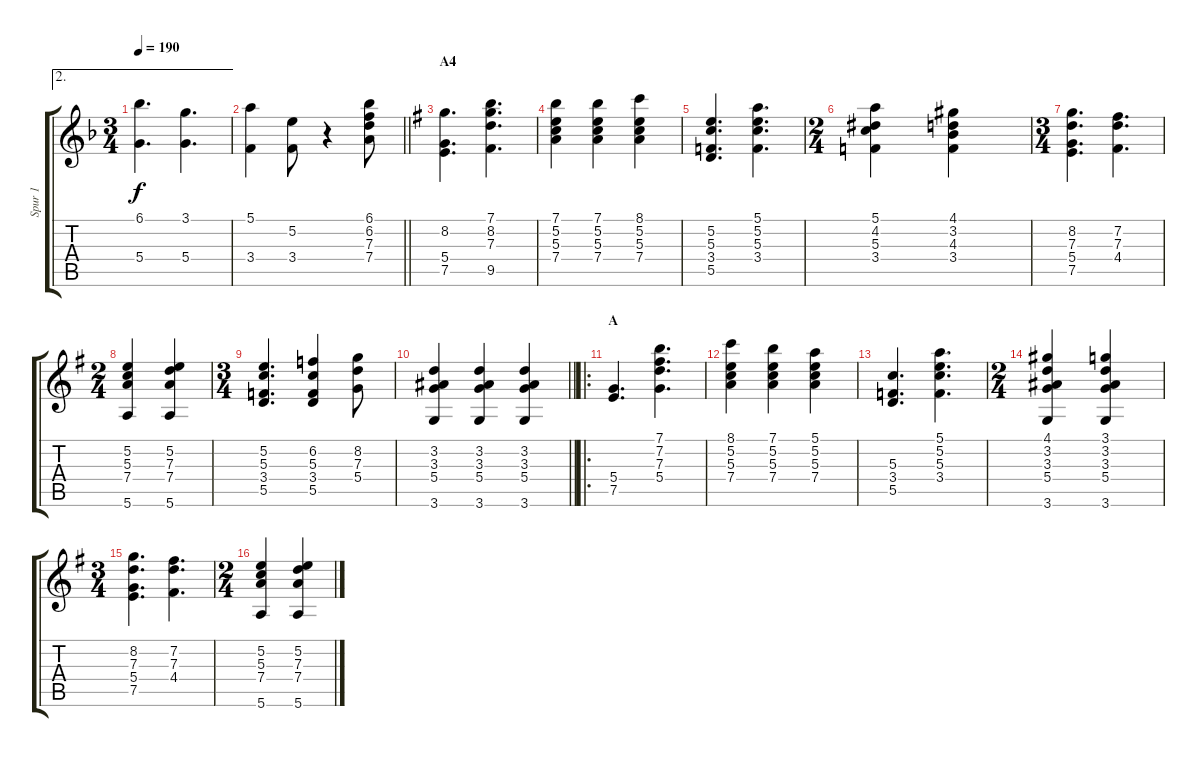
\track ("Spur 1" "Spur 1") {instrument electricguitarjazz}
\staff {score tabs}
\tuning (E4 B3 G3 D3 A2 E2) {hide}
\ae 2
\ts (3 4)
\tempo 190
\clef g2
\ks dminor
(6.1 5.4).4{d dy f} (3.1 5.4).4{d} |
\barLineRight lightlight
(5.1 3.4).4 (5.2 3.4).8 r.4 (6.1 6.2 7.3 7.4).8 |
\section ("" "A4")
\ks eminor
(8.2 5.4 7.5).4{d} (7.1 8.2 7.3 9.5).4{d} |
(7.1 5.2 5.3 7.4).4 (7.1 5.2 5.3 7.4).4 (8.1 5.2 5.3 7.4).4 |
(5.2 5.3 3.4 5.5).4{d} (5.1 5.2 5.3 3.4).4{d} |
\ts (2 4)
(5.1 4.2 5.3 3.4).4 (4.1 3.2 4.3 3.4).4 |
\ts (3 4)
(8.2 7.3 5.4 7.5).4{d} (7.2 7.3 4.4).4{d} |
\ts (2 4)
(5.2 5.3 7.4 5.6).4 (5.2 7.3 7.4 5.6).4 |
\ts (3 4)
(5.2 5.3 3.4 5.5).4{d} (6.2 5.3 3.4 5.5).4 (8.2 7.3 5.4).8 |
\barLineRight lightlight
(3.2 3.3 5.4 3.6).4 (3.2 3.3 5.4 3.6).4 (3.2 3.3 5.4 3.6).4 |
\ro
\section ("" "A")
(5.4 7.5).4{d} (7.1 7.2 7.3 5.4).4{d} |
(8.1 5.2 5.3 7.4).4 (7.1 5.2 5.3 7.4).4 (5.1 5.2 5.3 7.4).4 |
(5.3 3.4 5.5).4{d} (5.1 5.2 5.3 3.4).4{d} |
\ts (2 4)
(4.1 3.2 3.3 5.4 3.6).4 (3.1 3.2 3.3 5.4 3.6).4 |
\ts (3 4)
(8.2 7.3 5.4 7.5).4{d} (7.2 7.3 4.4).4{d} |
\ts (2 4)
(5.2 5.3 7.4 5.6).4 (5.2 7.3 7.4 5.6).4
